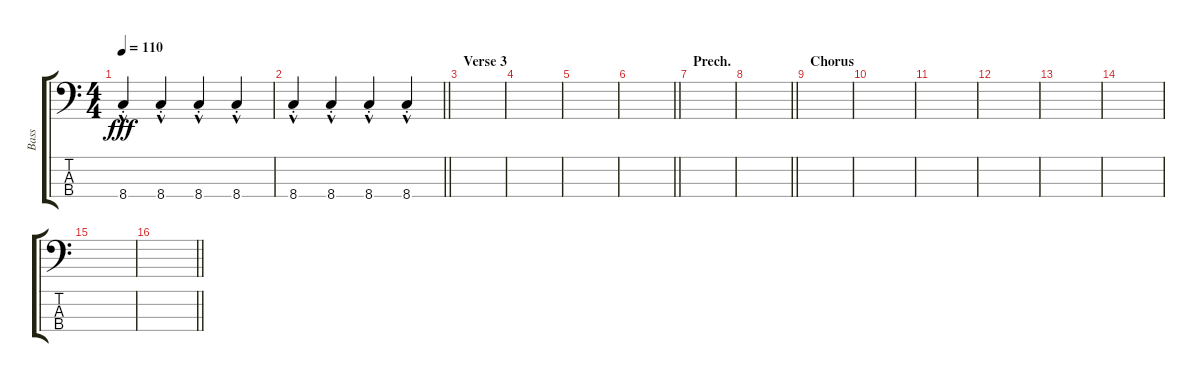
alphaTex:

\track ("Bass" "Bass") {instrument electricbasspick}
\staff {score tabs}
\tuning (G2 D2 A1 E1) {hide}
\ts (4 4)
\tempo 110
\clef f4
\ks c
8.4{hac st}.4{dy fff} 8.4{hac st}.4 8.4{hac st}.4 8.4{hac st}.4 |
\barLineRight lightlight
8.4{hac st}.4 8.4{hac st}.4 8.4{hac st}.4 8.4{hac st}.4 |
\section ("" "Verse 3")
|
|
|
\barLineRight lightlight
|
\section ("" "Prech.")
|
\barLineRight lightlight
|
\section ("" "Chorus")
|
|
|
|
|
|
|
\barLineRight lightlight
